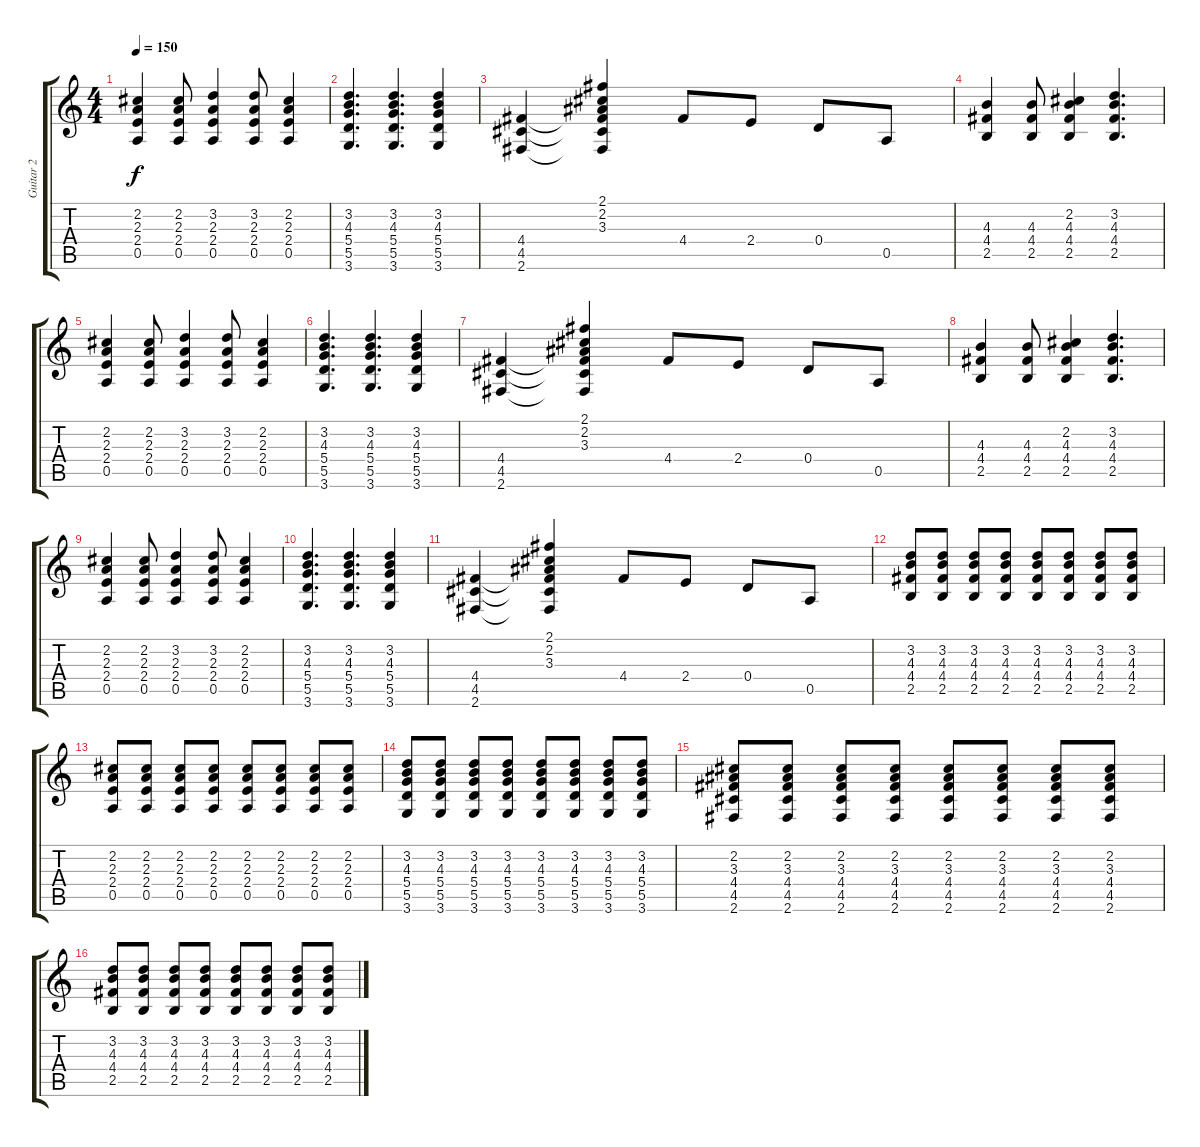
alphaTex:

\track ("Guitar 2" "Guitar 2") {instrument distortionguitar}
\staff {score tabs}
\tuning (E4 B3 G3 D3 A2 E2) {hide}
\ts (4 4)
\tempo 150
\clef g2
\ks c
(2.2 2.3 2.4 0.5).4{dy f} (2.2 2.3 2.4 0.5).8 (3.2 2.3 2.4 0.5).4 (3.2 2.3 2.4 0.5).8 (2.2 2.3 2.4 0.5).4 |
(3.2 4.3 5.4 5.5 3.6).4{d} (3.2 4.3 5.4 5.5 3.6).4{d} (3.2 4.3 5.4 5.5 3.6).4 |
(4.4 4.5 2.6).4 (2.1 2.2 3.3 4.4{t} 4.5{t} 2.6{t}).4 4.4.8 2.4.8 0.4.8 0.5.8 |
(4.3 4.4 2.5).4 (4.3 4.4 2.5).8 (2.2 4.3 4.4 2.5).4 (3.2 4.3 4.4 2.5).4{d} |
(2.2 2.3 2.4 0.5).4 (2.2 2.3 2.4 0.5).8 (3.2 2.3 2.4 0.5).4 (3.2 2.3 2.4 0.5).8 (2.2 2.3 2.4 0.5).4 |
(3.2 4.3 5.4 5.5 3.6).4{d} (3.2 4.3 5.4 5.5 3.6).4{d} (3.2 4.3 5.4 5.5 3.6).4 |
(4.4 4.5 2.6).4 (2.1 2.2 3.3 4.4{t} 4.5{t} 2.6{t}).4 4.4.8 2.4.8 0.4.8 0.5.8 |
(4.3 4.4 2.5).4 (4.3 4.4 2.5).8 (2.2 4.3 4.4 2.5).4 (3.2 4.3 4.4 2.5).4{d} |
(2.2 2.3 2.4 0.5).4 (2.2 2.3 2.4 0.5).8 (3.2 2.3 2.4 0.5).4 (3.2 2.3 2.4 0.5).8 (2.2 2.3 2.4 0.5).4 |
(3.2 4.3 5.4 5.5 3.6).4{d} (3.2 4.3 5.4 5.5 3.6).4{d} (3.2 4.3 5.4 5.5 3.6).4 |
(4.4 4.5 2.6).4 (2.1 2.2 3.3 4.4{t} 4.5{t} 2.6{t}).4 4.4.8 2.4.8 0.4.8 0.5.8 |
(3.2 4.3 4.4 2.5).8 (3.2 4.3 4.4 2.5).8 (3.2 4.3 4.4 2.5).8 (3.2 4.3 4.4 2.5).8 (3.2 4.3 4.4 2.5).8 (3.2 4.3 4.4 2.5).8 (3.2 4.3 4.4 2.5).8 (3.2 4.3 4.4 2.5).8 |
(2.2 2.3 2.4 0.5).8 (2.2 2.3 2.4 0.5).8 (2.2 2.3 2.4 0.5).8 (2.2 2.3 2.4 0.5).8 (2.2 2.3 2.4 0.5).8 (2.2 2.3 2.4 0.5).8 (2.2 2.3 2.4 0.5).8 (2.2 2.3 2.4 0.5).8 |
(3.2 4.3 5.4 5.5 3.6).8 (3.2 4.3 5.4 5.5 3.6).8 (3.2 4.3 5.4 5.5 3.6).8 (3.2 4.3 5.4 5.5 3.6).8 (3.2 4.3 5.4 5.5 3.6).8 (3.2 4.3 5.4 5.5 3.6).8 (3.2 4.3 5.4 5.5 3.6).8 (3.2 4.3 5.4 5.5 3.6).8 |
(2.2 3.3 4.4 4.5 2.6).8 (2.2 3.3 4.4 4.5 2.6).8 (2.2 3.3 4.4 4.5 2.6).8 (2.2 3.3 4.4 4.5 2.6).8 (2.2 3.3 4.4 4.5 2.6).8 (2.2 3.3 4.4 4.5 2.6).8 (2.2 3.3 4.4 4.5 2.6).8 (2.2 3.3 4.4 4.5 2.6).8 |
(3.2 4.3 4.4 2.5).8 (3.2 4.3 4.4 2.5).8 (3.2 4.3 4.4 2.5).8 (3.2 4.3 4.4 2.5).8 (3.2 4.3 4.4 2.5).8 (3.2 4.3 4.4 2.5).8 (3.2 4.3 4.4 2.5).8 (3.2 4.3 4.4 2.5).8
